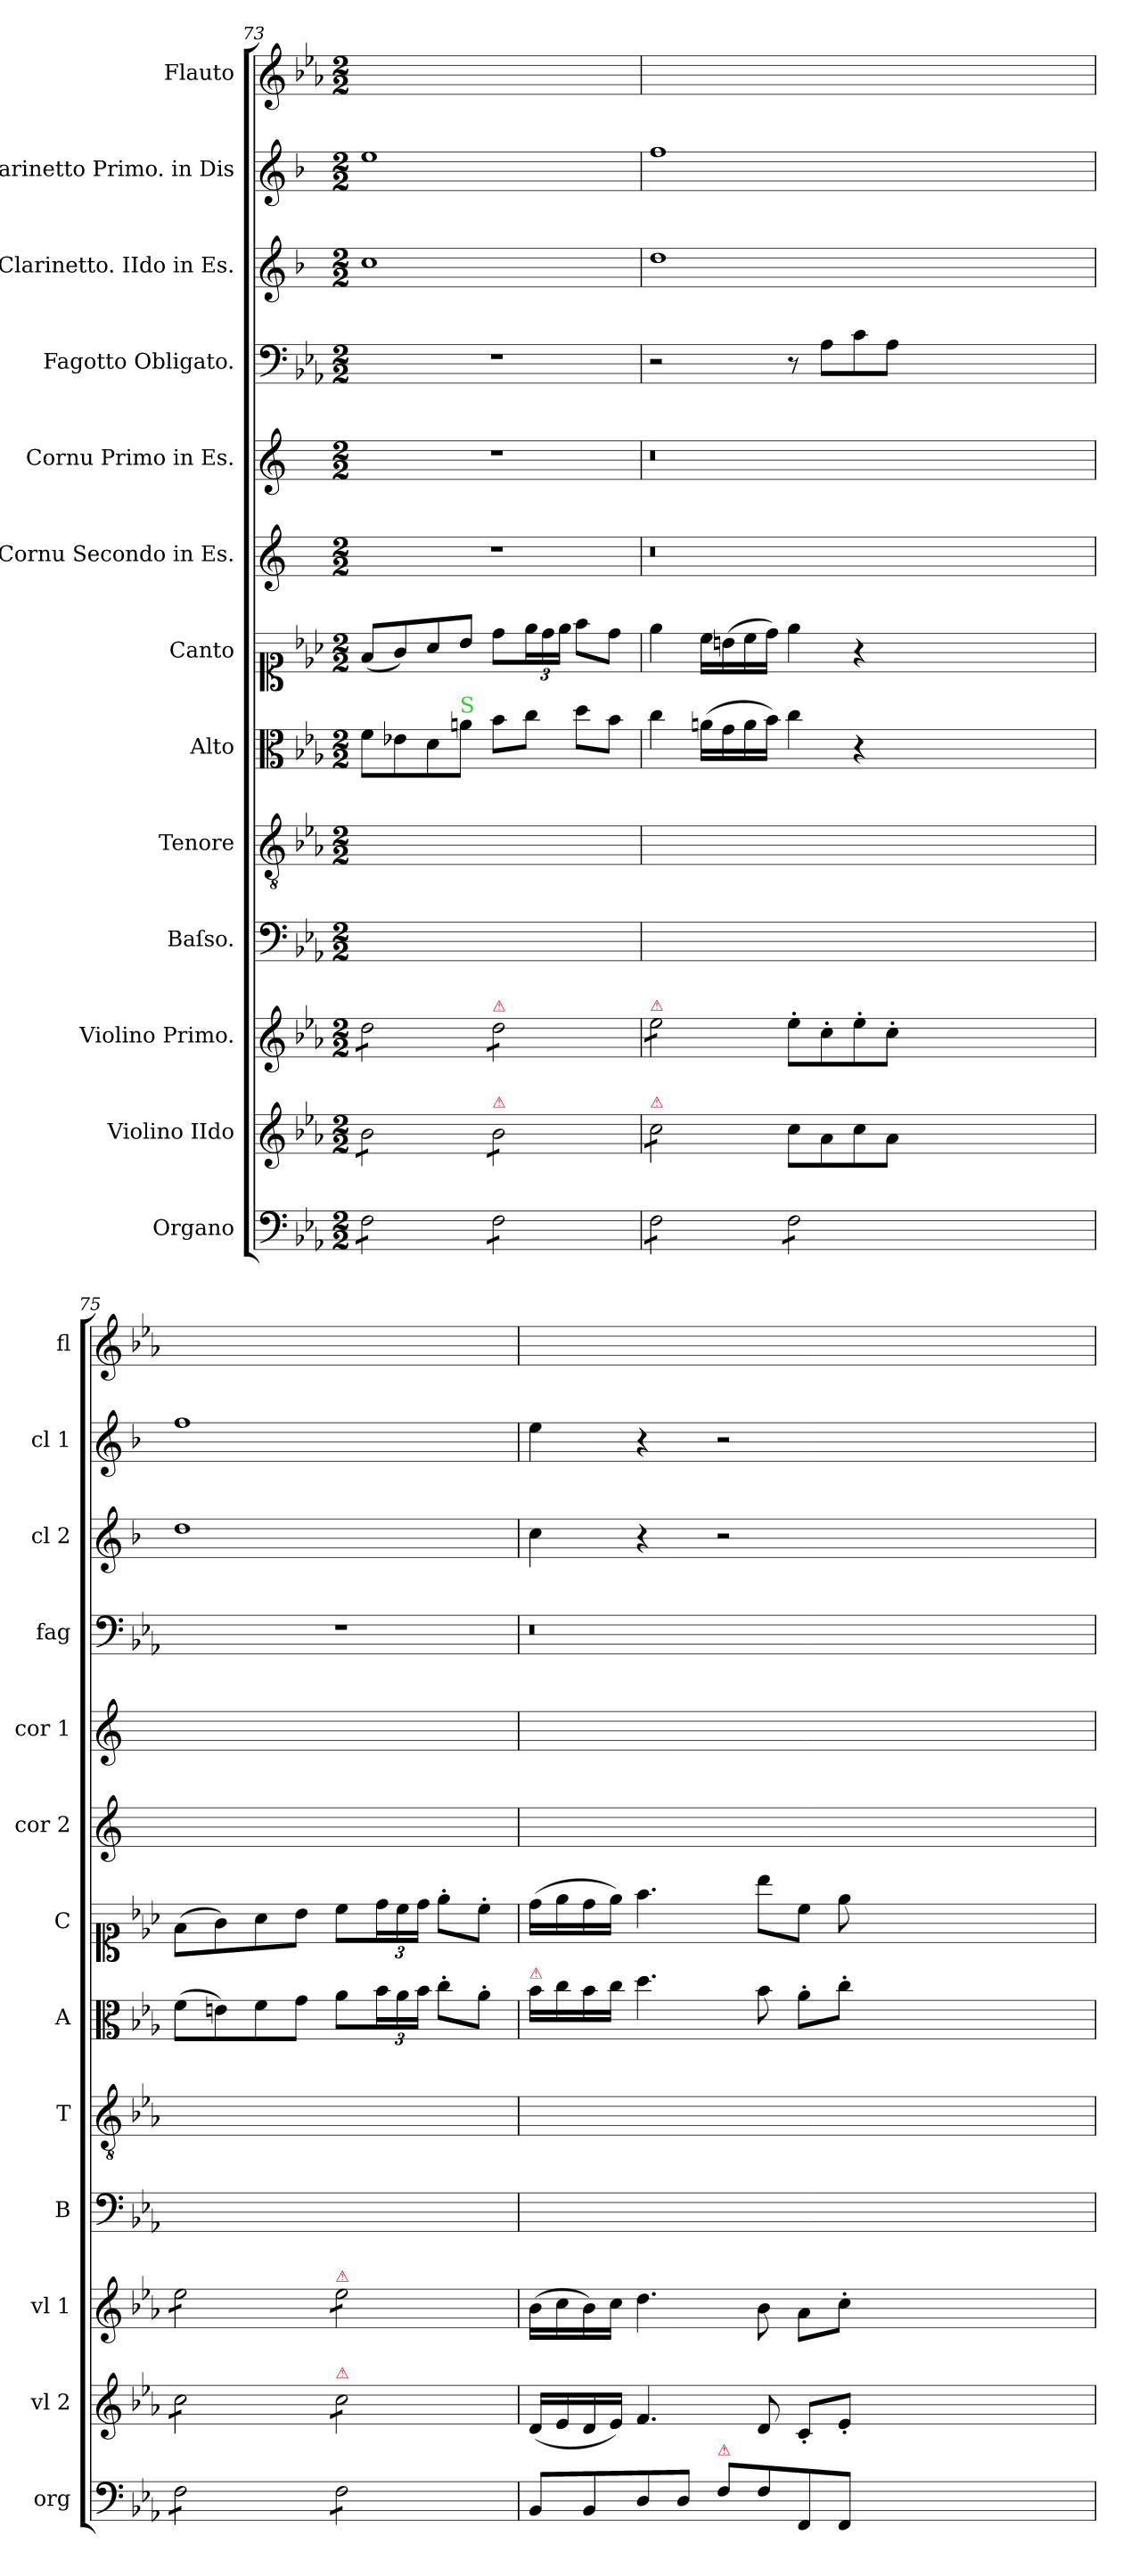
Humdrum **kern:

**kern	**kern	**kern	**kern	**kern	**kern	**kern	**kern	**kern	**kern	**kern	**kern	**kern
*part13	*part12	*part11	*part10	*part9	*part8	*part7	*part6	*part5	*part4	*part3	*part2	*part1
*staff13	*staff12	*staff11	*staff10	*staff9	*staff8	*staff7	*staff6	*staff5	*staff4	*staff3	*staff2	*staff1
*I"Organo	*I"Violino IIdo	*I"Violino Primo.	*I"Baſso.	*I"Tenore	*I"Alto	*I"Canto	*I"Cornu Secondo in Es.	*I"Cornu Primo in Es.	*I"Fagotto Obligato.	*I"Clarinetto. IIdo in Es.	*I"Clarinetto Primo. in Dis	*I"Flauto
*I'org	*I'vl 2	*I'vl 1	*I'B	*I'T	*I'A	*I'C	*I'cor 2	*I'cor 1	*I'fag	*I'cl 2	*I'cl 1	*I'fl
*clefF4	*clefG2	*clefG2	*clefF4	*clefGv2	*clefC3	*clefC1	*clefG2	*clefG2	*clefF4	*clefG2	*clefG2	*clefG2
*	*	*	*	*	*	*	*ITrd5c9	*ITrd5c9	*	*ITrd1c2	*ITrd1c2	*
*k[b-e-a-]	*k[b-e-a-]	*k[b-e-a-]	*k[b-e-a-]	*k[b-e-a-]	*k[b-e-a-]	*k[b-e-a-]	*k[b-e-a-]	*k[b-e-a-]	*k[b-e-a-]	*k[b-e-a-]	*k[b-e-a-]	*k[b-e-a-]
*E-:	*E-:	*E-:	*E-:	*E-:	*E-:	*E-:	*E-:	*E-:	*E-:	*E-:	*E-:	*E-:
*M2/2	*M2/2	*M2/2	*M2/2	*M2/2	*M2/2	*M2/2	*M2/2	*M2/2	*M2/2	*M2/2	*M2/2	*M2/2
=73	=73	=73	=73	=73	=73	=73	=73	=73	=73	=73	=73	=73
!	!	!LO:TX:a:color=crimson:t=⚠	!	!	!	!	!	!	!	!	!	!
!	!LO:TX:a:color=crimson:t=⚠	!	!	!	!	!	!	!	!	!	!	!
*tremolo	*	*	*	*	*	*	*	*	*	*	*	*
*	*tremolo	*	*	*	*	*	*	*	*	*	*	*
*	*	*tremolo	*	*	*	*	*	*	*	*	*	*
8F\L	8b-\L	8dd\L	1ryy	1ryy	8f\L	(8f/L	1r	1r	1r	1b-	1dd	1ryy
8F\	8b-\	8dd\	.	.	8e-X\	8g/)	.	.	.	.	.	.
8F\	8b-\	8dd\	.	.	8d\	8a-/	.	.	.	.	.	.
!	!	!	!	!	!LO:TX:a:color=limegreen:t=S	!	!	!	!	!	!	!
8F\J	8b-\J	8dd\J	.	.	8an\J	8b-/J	.	.	.	.	.	.
!	!	!LO:TX:a:color=crimson:t=⚠	!	!	!	!	!	!	!	!	!	!
!	!LO:TX:a:color=crimson:t=⚠	!	!	!	!	!	!	!	!	!	!	!
8F\L	8b-\L	8dd\L	.	.	8b-\L	8dd\L	.	.	.	.	.	.
8F\	8b-\	8dd\	.	.	8cc\J	24ee-\L	.	.	.	.	.	.
.	.	.	.	.	.	24dd\	.	.	.	.	.	.
.	.	.	.	.	.	24ee-\JJ	.	.	.	.	.	.
8F\	8b-\	8dd\	.	.	8dd\L	8ff\L	.	.	.	.	.	.
8F\J	8b-\J	8dd\J	.	.	8b-\J	8dd\J	.	.	.	.	.	.
=74	=74	=74	=74	=74	=74	=74	=74	=74	=74	=74	=74	=74
!	!	!LO:TX:a:color=crimson:t=⚠	!	!	!	!	!	!	!	!	!	!
!	!LO:TX:a:color=crimson:t=⚠	!	!	!	!	!	!	!	!	!	!	!
8F\L	8cc\L	8ee-\L	1ryy	1ryy	4cc\	4ee-\	0.r	0.r	2r	1cc	1ee-	1ryy
8F\	8cc\	8ee-\	.	.	.	.	.	.	.	.	.	.
8F\	8cc\	8ee-\	.	.	(16an\LL	16cc\LL	.	.	.	.	.	.
.	.	.	.	.	16g\	(16bn\	.	.	.	.	.	.
8F\J	8cc\J	8ee-\J	.	.	16a\	16cc\	.	.	.	.	.	.
*	*	*Xtremolo	*	*	*	*	*	*	*	*	*	*
*	*Xtremolo	*	*	*	*	*	*	*	*	*	*	*
.	.	.	.	.	16b-\JJ)	16dd\JJ)	.	.	.	.	.	.
8F\L	8cc\L	8ee-'\L	.	.	4cc\	4ee-\	.	.	8r	.	.	.
8F\	8a-\	8cc'\	.	.	.	.	.	.	8A-\L	.	.	.
8F\	8cc\	8ee-'\	.	.	4r	4r	.	.	8c\	.	.	.
8F\J	8a-\J	8cc'\J	.	.	.	.	.	.	8A-\J	.	.	.
0ryy	0ryy	0ryy	0ryy	0ryy	0ryy	0ryy	.	.	0ryy	0ryy	0ryy	0ryy
=75	=75	=75	=75	=75	=75	=75	=75	=75	=75	=75	=75	=75
!	!	!LO:TX:a:color=crimson:t=⚠	!	!	!	!	!	!	!	!	!	!
!	!LO:TX:a:color=crimson:t=⚠	!	!	!	!	!	!	!	!	!	!	!
*	*tremolo	*	*	*	*	*	*	*	*	*	*	*
*	*	*tremolo	*	*	*	*	*	*	*	*	*	*
8F\L	8cc\L	8ee-\L	1ryy	1ryy	(8f\L	(8f\L	1ryy	1ryy	1r	1cc	1ee-	1ryy
8F\	8cc\	8ee-\	.	.	8en\)	8g\)	.	.	.	.	.	.
8F\	8cc\	8ee-\	.	.	8f\	8a-\	.	.	.	.	.	.
8F\J	8cc\J	8ee-\J	.	.	8g\J	8b-\J	.	.	.	.	.	.
!	!	!LO:TX:a:color=crimson:t=⚠	!	!	!	!	!	!	!	!	!	!
!	!LO:TX:a:color=crimson:t=⚠	!	!	!	!	!	!	!	!	!	!	!
8F\L	8cc\L	8ee-\L	.	.	8a-\L	8cc\L	.	.	.	.	.	.
8F\	8cc\	8ee-\	.	.	24b-\L	24dd\L	.	.	.	.	.	.
.	.	.	.	.	24a-\	24cc\	.	.	.	.	.	.
.	.	.	.	.	24b-\JJ	24dd\JJ	.	.	.	.	.	.
8F\	8cc\	8ee-\	.	.	8cc'\L	8ee-'\L	.	.	.	.	.	.
8F\J	8cc\J	8ee-\J	.	.	8a-'\J	8cc'\J	.	.	.	.	.	.
*	*	*Xtremolo	*	*	*	*	*	*	*	*	*	*
*	*Xtremolo	*	*	*	*	*	*	*	*	*	*	*
*Xtremolo	*	*	*	*	*	*	*	*	*	*	*	*
=76	=76	=76	=76	=76	=76	=76	=76	=76	=76	=76	=76	=76
!	!	!	!	!	!LO:TX:a:color=crimson:t=⚠	!	!	!	!	!	!	!
8BB-/L	(16d/LL	(16b-\LL	1ryy	1ryy	16b-\LL	(16dd\LL	0.ryy	0.ryy	0.r	4b-\	4dd\	1ryy
.	16e-/	16cc\	.	.	16cc\	16ee-\	.	.	.	.	.	.
8BB-/	16d/	16b-\)	.	.	16b-\	16dd\	.	.	.	.	.	.
.	16e-/JJ)	16cc\JJ	.	.	16cc\JJ	16ee-\JJ)	.	.	.	.	.	.
8D/	4.f/	4.dd\	.	.	4.dd\	4.ff\	.	.	.	4r	4r	.
8D/J	.	.	.	.	.	.	.	.	.	.	.	.
!LO:TX:a:color=crimson:t=⚠	!	!	!	!	!	!	!	!	!	!	!	!
8F\L	.	.	.	.	.	.	.	.	.	2r	2r	.
8F\	8d/	8b-\	.	.	8b-\	8bb-\L	.	.	.	.	.	.
8FF/	8c'/L	8a-\L	.	.	8a-'\L	8cc\J	.	.	.	.	.	.
8FF/J	8e-'/J	8cc'\J	.	.	8cc'\J	8ee-\	.	.	.	.	.	.
0ryy	0ryy	0ryy	0ryy	0ryy	0ryy	0ryy	.	.	.	0ryy	0ryy	0ryy
=	=	=	=	=	=	=	=	=	=	=	=	=
*-	*-	*-	*-	*-	*-	*-	*-	*-	*-	*-	*-	*-
